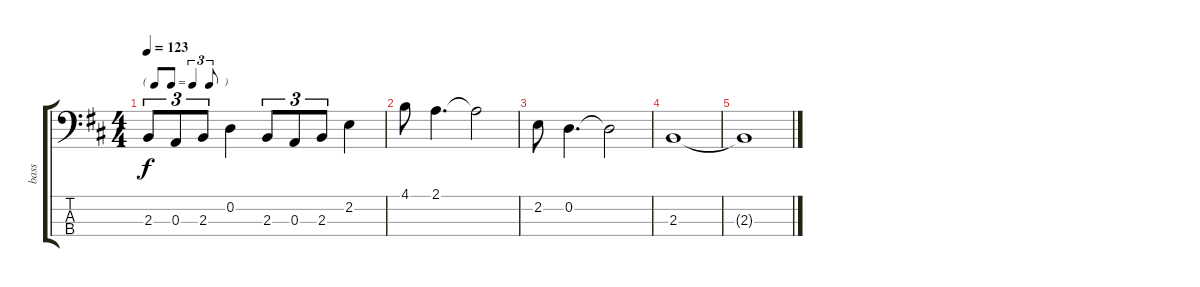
\track ("bass" "bass") {instrument electricbasspick}
\staff {score tabs}
\tuning (G2 D2 A1 E1) {hide}
\ts (4 4)
\tf triplet8th
\tempo 123
\clef f4
\ks d
2.3.8{tu (3 2) dy f} 0.3.8{tu (3 2)} 2.3.8{tu (3 2)} 0.2.4 2.3.8{tu (3 2)} 0.3.8{tu (3 2)} 2.3.8{tu (3 2)} 2.2.4 |
4.1.8 2.1.4{d} 2.1{t}.2 |
2.2.8 0.2.4{d} 0.2{t}.2 |
2.3.1 |
2.3{t}.1{volume 0}
